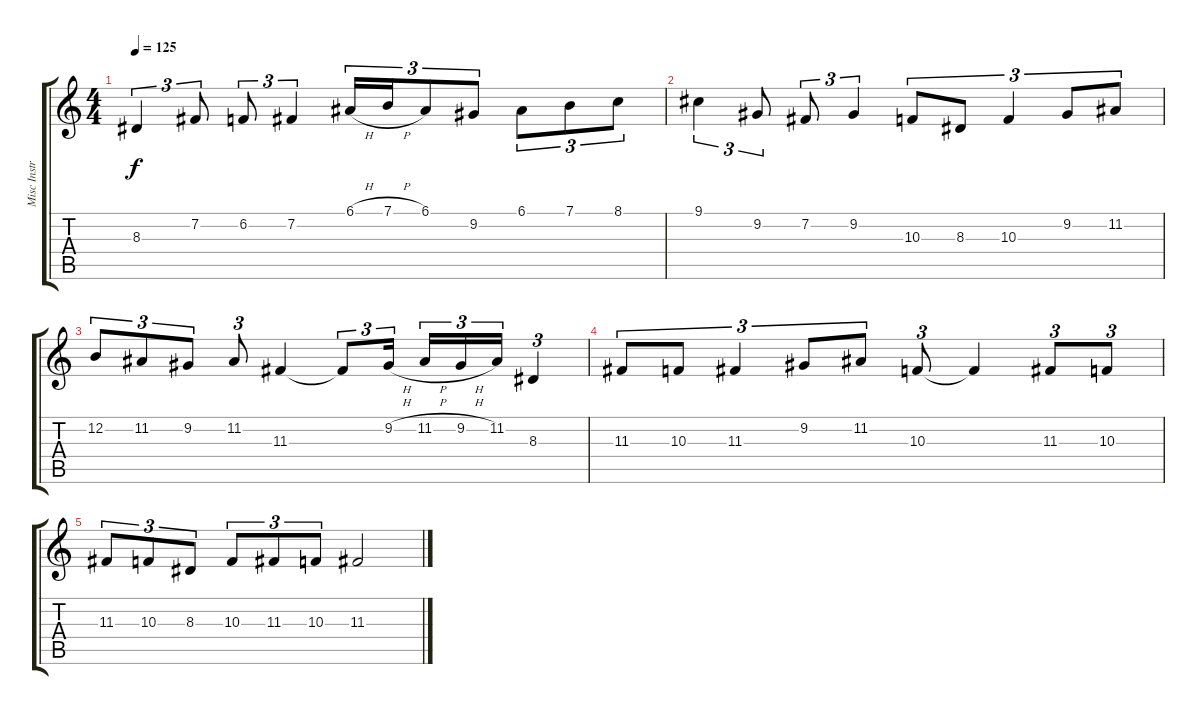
\track ("Misc Instruments" "Misc Instr") {instrument bassoon}
\staff {score tabs}
\tuning (E4 B3 G3 D3 A2 E2) {hide}
\ts (4 4)
\tempo 125
\clef g2
\ks c
8.3.4{tu (3 2) dy f} 7.2.8{tu (3 2)} 6.2.8{tu (3 2)} 7.2.4{tu (3 2)} 6.1{h}.16{tu (3 2)} 7.1{h}.16{tu (3 2)} 6.1.8{tu (3 2)} 9.2.8{tu (3 2)} 6.1.8{tu (3 2)} 7.1.8{tu (3 2)} 8.1.8{tu (3 2)} |
9.1.4{tu (3 2)} 9.2.8{tu (3 2)} 7.2.8{tu (3 2)} 9.2.4{tu (3 2)} 10.3.8{tu (3 2)} 8.3.8{tu (3 2)} 10.3.4{tu (3 2)} 9.2.8{tu (3 2)} 11.2.8{tu (3 2)} |
12.2.8{tu (3 2)} 11.2.8{tu (3 2)} 9.2.8{tu (3 2)} 11.2.8{tu (3 2)} 11.3.4 11.3{t}.8{tu (3 2)} 9.2{h}.16{tu (3 2)} 11.2{h}.16{tu (3 2)} 9.2{h}.16{tu (3 2)} 11.2.16{tu (3 2)} 8.3.4{tu (3 2)} |
11.3.8{tu (3 2)} 10.3.8{tu (3 2)} 11.3.4{tu (3 2)} 9.2.8{tu (3 2)} 11.2.8{tu (3 2)} 10.3.8{tu (3 2)} 10.3{t}.4 11.3.8{tu (3 2)} 10.3.8{tu (3 2)} |
11.3.8{tu (3 2)} 10.3.8{tu (3 2)} 8.3.8{tu (3 2)} 10.3.8{tu (3 2)} 11.3.8{tu (3 2)} 10.3.8{tu (3 2)} 11.3.2
